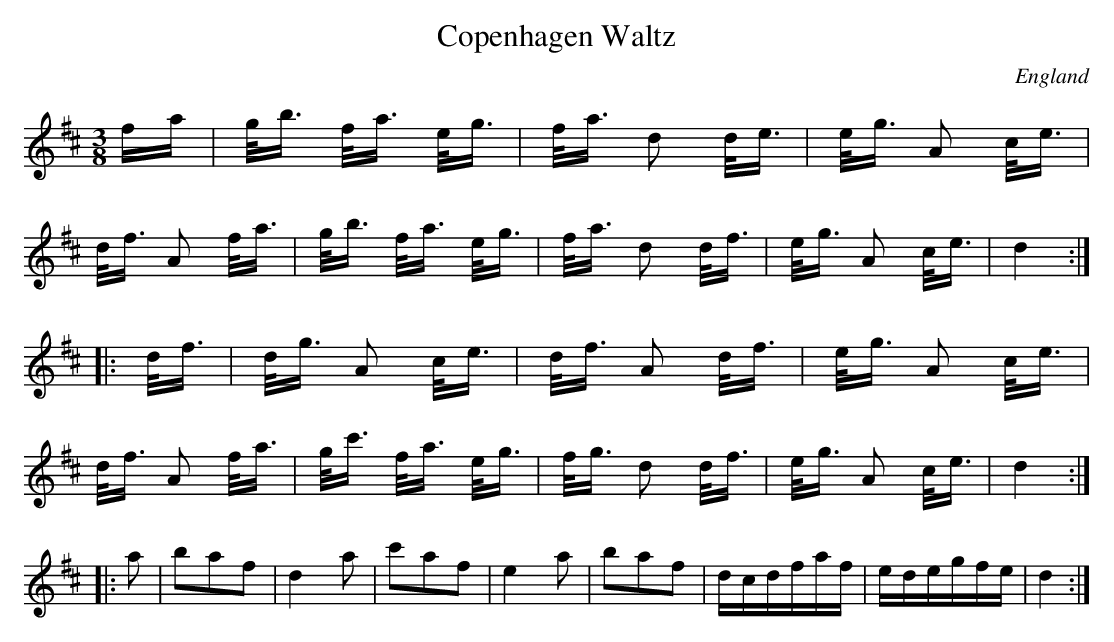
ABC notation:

X:1
T:Copenhagen Waltz
L:1/16
M:3/8
O:England
K:D
fa | \
g<b f<a e<g | f<a d2 d<e | e<g A2 c<e | d<f A2 f<a | \
g<b f<a e<g | f<a d2 d<f | e<g A2 c<e | d4 ::
d<f |\
d<g  A2 c<e | d<f A2 d<f | e<g A2 c<e | d<f A2 f<a | \
g<c' f<a e<g | f<g d2 d<f | e<g A2 c<e | d4 ::
[L:1/8] \
a |\
baf | d2 a | c'af | e2 a | baf | d/c/d/f/a/f/ | e/d/e/g/f/e/ | d2 :|
